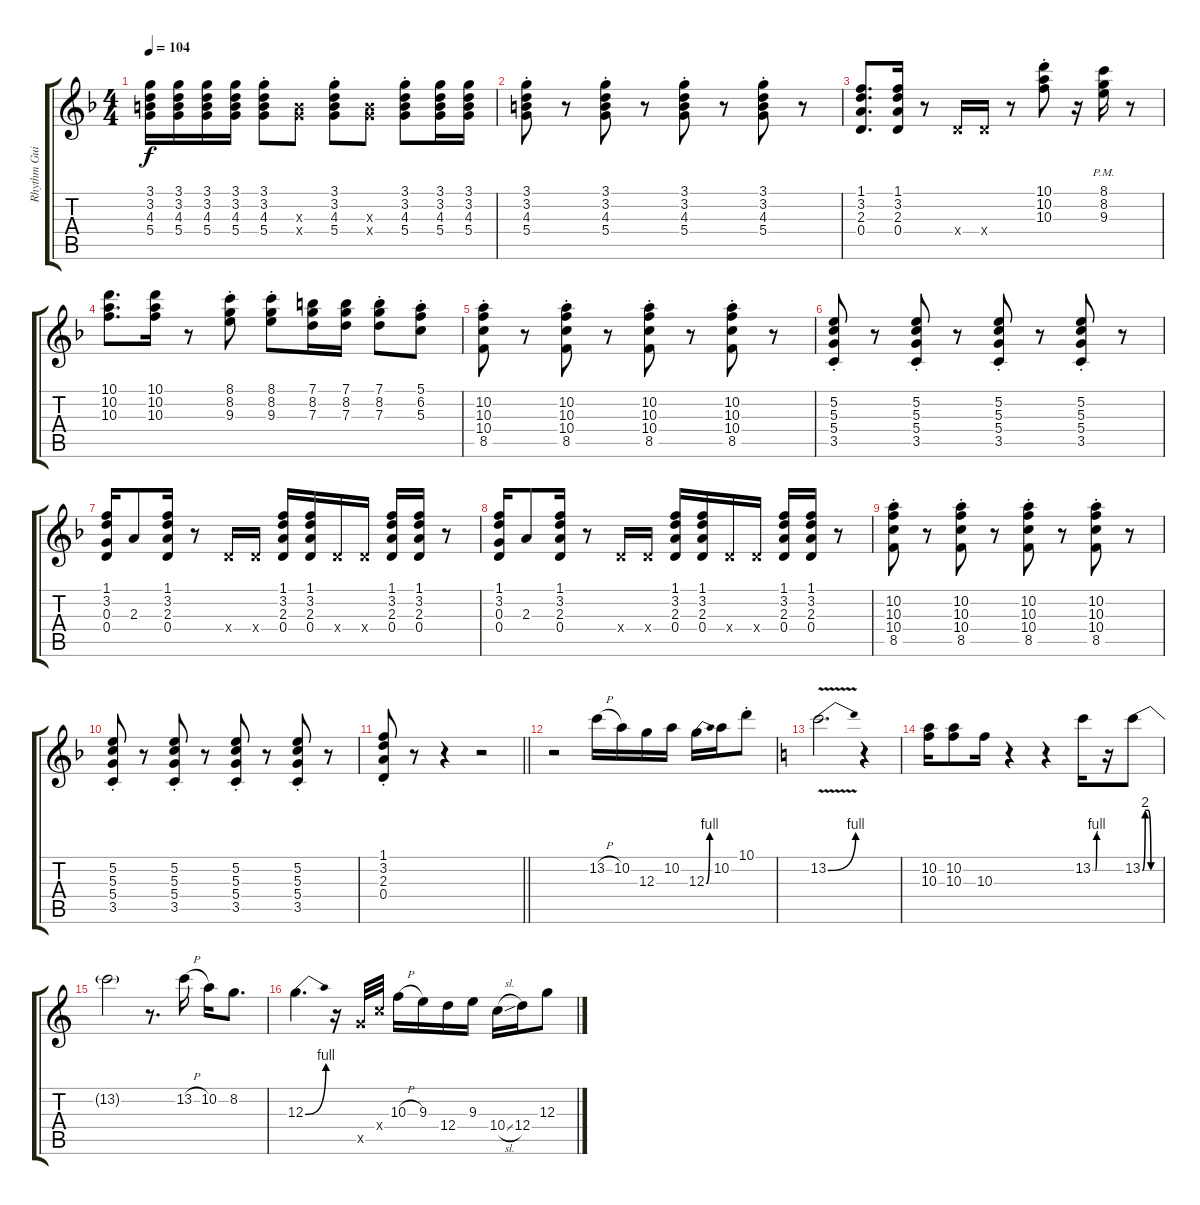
\track ("Rhythm Guitar 1" "Rhythm Gui") {instrument electricguitarjazz}
\staff {score tabs}
\tuning (E4 B3 G3 D3 A2 E2) {hide}
\ts (4 4)
\tempo 104
\clef g2
\ks dminor
(3.1 3.2 4.3 5.4).16{dy f} (3.1 3.2 4.3 5.4).16 (3.1 3.2 4.3 5.4).16 (3.1 3.2 4.3 5.4).16 (3.1 3.2 4.3 5.4{st}).8 (4.3{x} 5.4{x}).8 (3.1 3.2 4.3 5.4{st}).8 (4.3{x} 5.4{x}).8 (3.1 3.2 4.3 5.4{st}).8 (3.1 3.2 4.3 5.4).16 (3.1 3.2 4.3 5.4).16 |
(3.1 3.2 4.3 5.4{st}).8 r.8 (3.1 3.2 4.3 5.4{st}).8 r.8 (3.1 3.2 4.3 5.4{st}).8 r.8 (3.1 3.2 4.3 5.4{st}).8 r.8 |
(1.1 3.2 2.3 0.4).8{d} (1.1 3.2 2.3 0.4).16 r.8 0.4{x}.16 0.4{x}.16 r.8 (10.1{st} 10.2 10.3).8 r.16 (8.1 8.2{pm} 9.3).16 r.8 |
(10.1 10.2 10.3).8{d} (10.1 10.2 10.3).16 r.8 (8.1 8.2 9.3{st}).8 (8.1{st} 8.2 9.3).8 (7.1 8.2 7.3).16 (7.1 8.2 7.3).16 (7.1 8.2 7.3{st}).8 (5.1{st} 6.2 5.3).8 |
(10.2 10.3 10.4{st} 8.5).8 r.8 (10.2 10.3 10.4{st} 8.5).8 r.8 (10.2 10.3 10.4{st} 8.5).8 r.8 (10.2 10.3 10.4{st} 8.5).8 r.8 |
(5.2 5.3 5.4 3.5{st}).8 r.8 (5.2 5.3 5.4 3.5{st}).8 r.8 (5.2 5.3 5.4 3.5{st}).8 r.8 (5.2 5.3 5.4 3.5{st}).8 r.8 |
(1.1 3.2 0.3 0.4).16 2.3.8 (1.1 3.2 2.3 0.4).16 r.8 0.4{x}.16 0.4{x}.16 (1.1 3.2 2.3 0.4).16 (1.1 3.2 2.3 0.4).16 0.4{x}.16 0.4{x}.16 (1.1 3.2 2.3 0.4).16 (1.1 3.2 2.3 0.4).16 r.8 |
(1.1 3.2 0.3 0.4).16 2.3.8 (1.1 3.2 2.3 0.4).16 r.8 0.4{x}.16 0.4{x}.16 (1.1 3.2 2.3 0.4).16 (1.1 3.2 2.3 0.4).16 0.4{x}.16 0.4{x}.16 (1.1 3.2 2.3 0.4).16 (1.1 3.2 2.3 0.4).16 r.8 |
(10.2 10.3 10.4{st} 8.5).8 r.8 (10.2 10.3 10.4{st} 8.5).8 r.8 (10.2 10.3 10.4{st} 8.5).8 r.8 (10.2 10.3 10.4{st} 8.5).8 r.8 |
(5.2 5.3 5.4 3.5{st}).8 r.8 (5.2 5.3 5.4 3.5{st}).8 r.8 (5.2 5.3 5.4 3.5{st}).8 r.8 (5.2 5.3 5.4 3.5{st}).8 r.8 |
\barLineRight lightlight
(1.1{st} 3.2 2.3 0.4).8 r.8 r.4 r.2 |
r.2 13.2{h}.16 10.2.16 12.3.16 10.2.16 12.3{be (bend 0 0 60 4)}.16 10.2.16 10.1{st}.8 |
\ks c
13.2{be (bend 0 0 60 4) v}.2{d} r.4 |
(10.2 10.3).16 (10.2 10.3).8 10.3.16 r.4 r.4 13.2{be (custom 0 0 30 0 45 4 60 4)}.16 r.16 13.2{be (custom 0 0 10 8 20 8 30 0 60 0)}.8 |
13.2{t}.2 r.8{d} 13.2{h}.16 10.2.16 8.2.8{d} |
12.3{be (bend 0 0 60 4)}.4{d} r.16 10.5{x}.32 10.4{x}.32 10.3{h}.16 9.3.16 12.4.16 9.3.16 10.4{sl}.16 12.4.16 12.3.8
